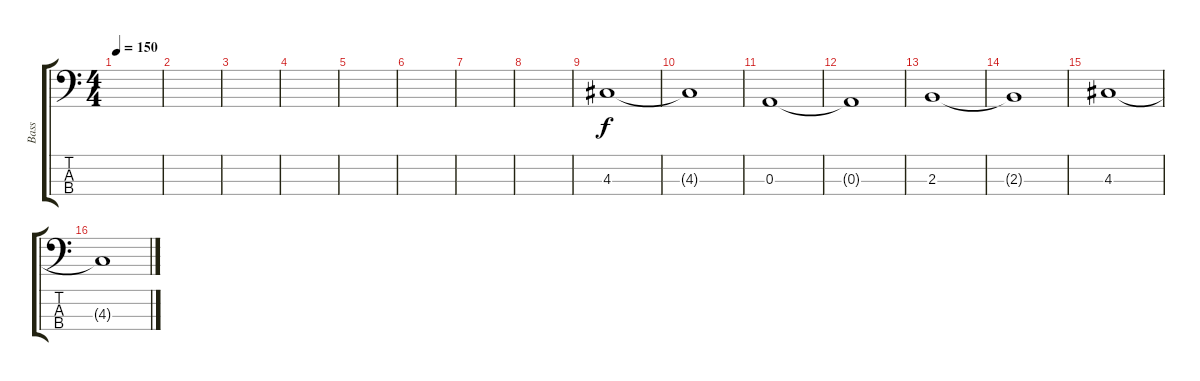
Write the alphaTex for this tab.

\track ("Bass" "Bass") {instrument electricbasspick}
\staff {score tabs}
\tuning (G2 D2 A1 E1) {hide}
\ts (4 4)
\tempo 150
\clef f4
\ks c
|
|
|
|
|
|
|
|
4.3.1 |
4.3{t}.1 |
0.3.1 |
0.3{t}.1 |
2.3.1 |
2.3{t}.1 |
4.3.1 |
4.3{t}.1
